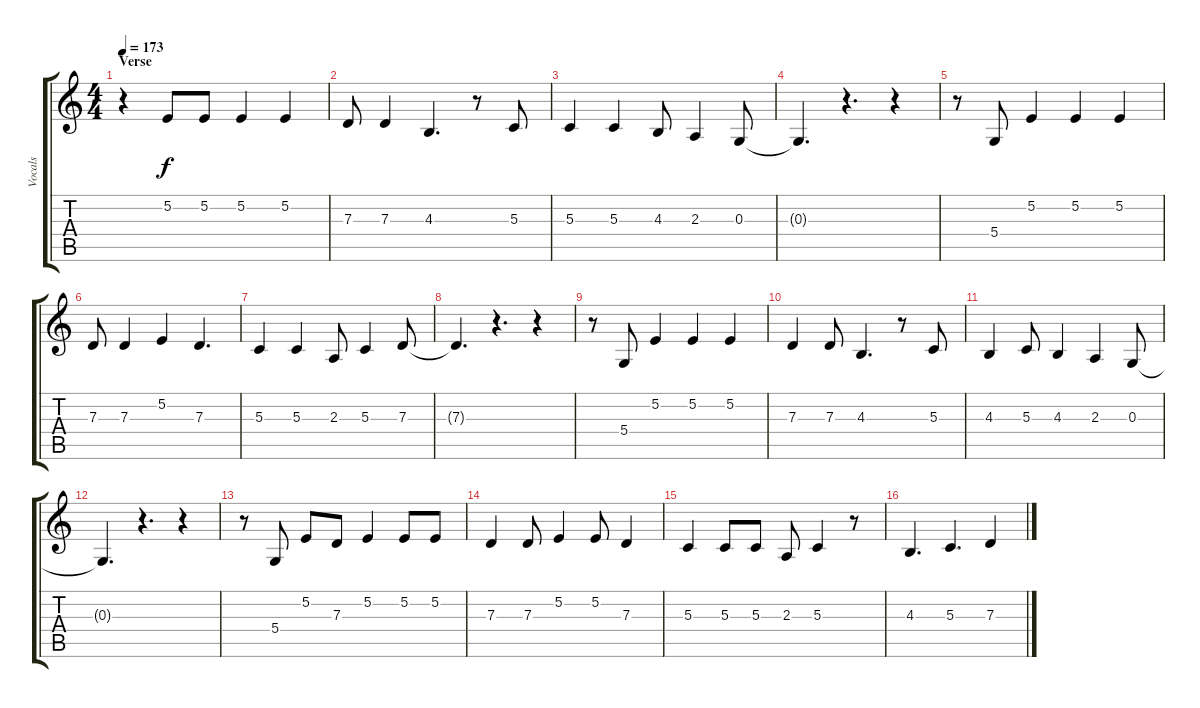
\track ("Vocals" "Vocals") {instrument altosax}
\staff {score tabs}
\tuning (E4 B3 G3 D3 A2 E2) {hide}
\ts (4 4)
\section ("" "Verse")
\tempo 173
\clef g2
\ks c
r.4{dy f} 5.2.8 5.2.8 5.2.4 5.2.4 |
7.3.8 7.3.4 4.3.4{d} r.8 5.3.8 |
5.3.4 5.3.4 4.3.8 2.3.4 0.3.8 |
0.3{t}.4{d} r.4{d} r.4 |
r.8 5.4.8 5.2.4 5.2.4 5.2.4 |
7.3.8 7.3.4 5.2.4 7.3.4{d} |
5.3.4 5.3.4 2.3.8 5.3.4 7.3.8 |
7.3{t}.4{d} r.4{d} r.4 |
r.8 5.4.8 5.2.4 5.2.4 5.2.4 |
7.3.4 7.3.8 4.3.4{d} r.8 5.3.8 |
4.3.4 5.3.8 4.3.4 2.3.4 0.3.8 |
0.3{t}.4{d} r.4{d} r.4 |
r.8 5.4.8 5.2.8 7.3.8 5.2.4 5.2.8 5.2.8 |
7.3.4 7.3.8 5.2.4 5.2.8 7.3.4 |
5.3.4 5.3.8 5.3.8 2.3.8 5.3.4 r.8 |
4.3.4{d} 5.3.4{d} 7.3.4
